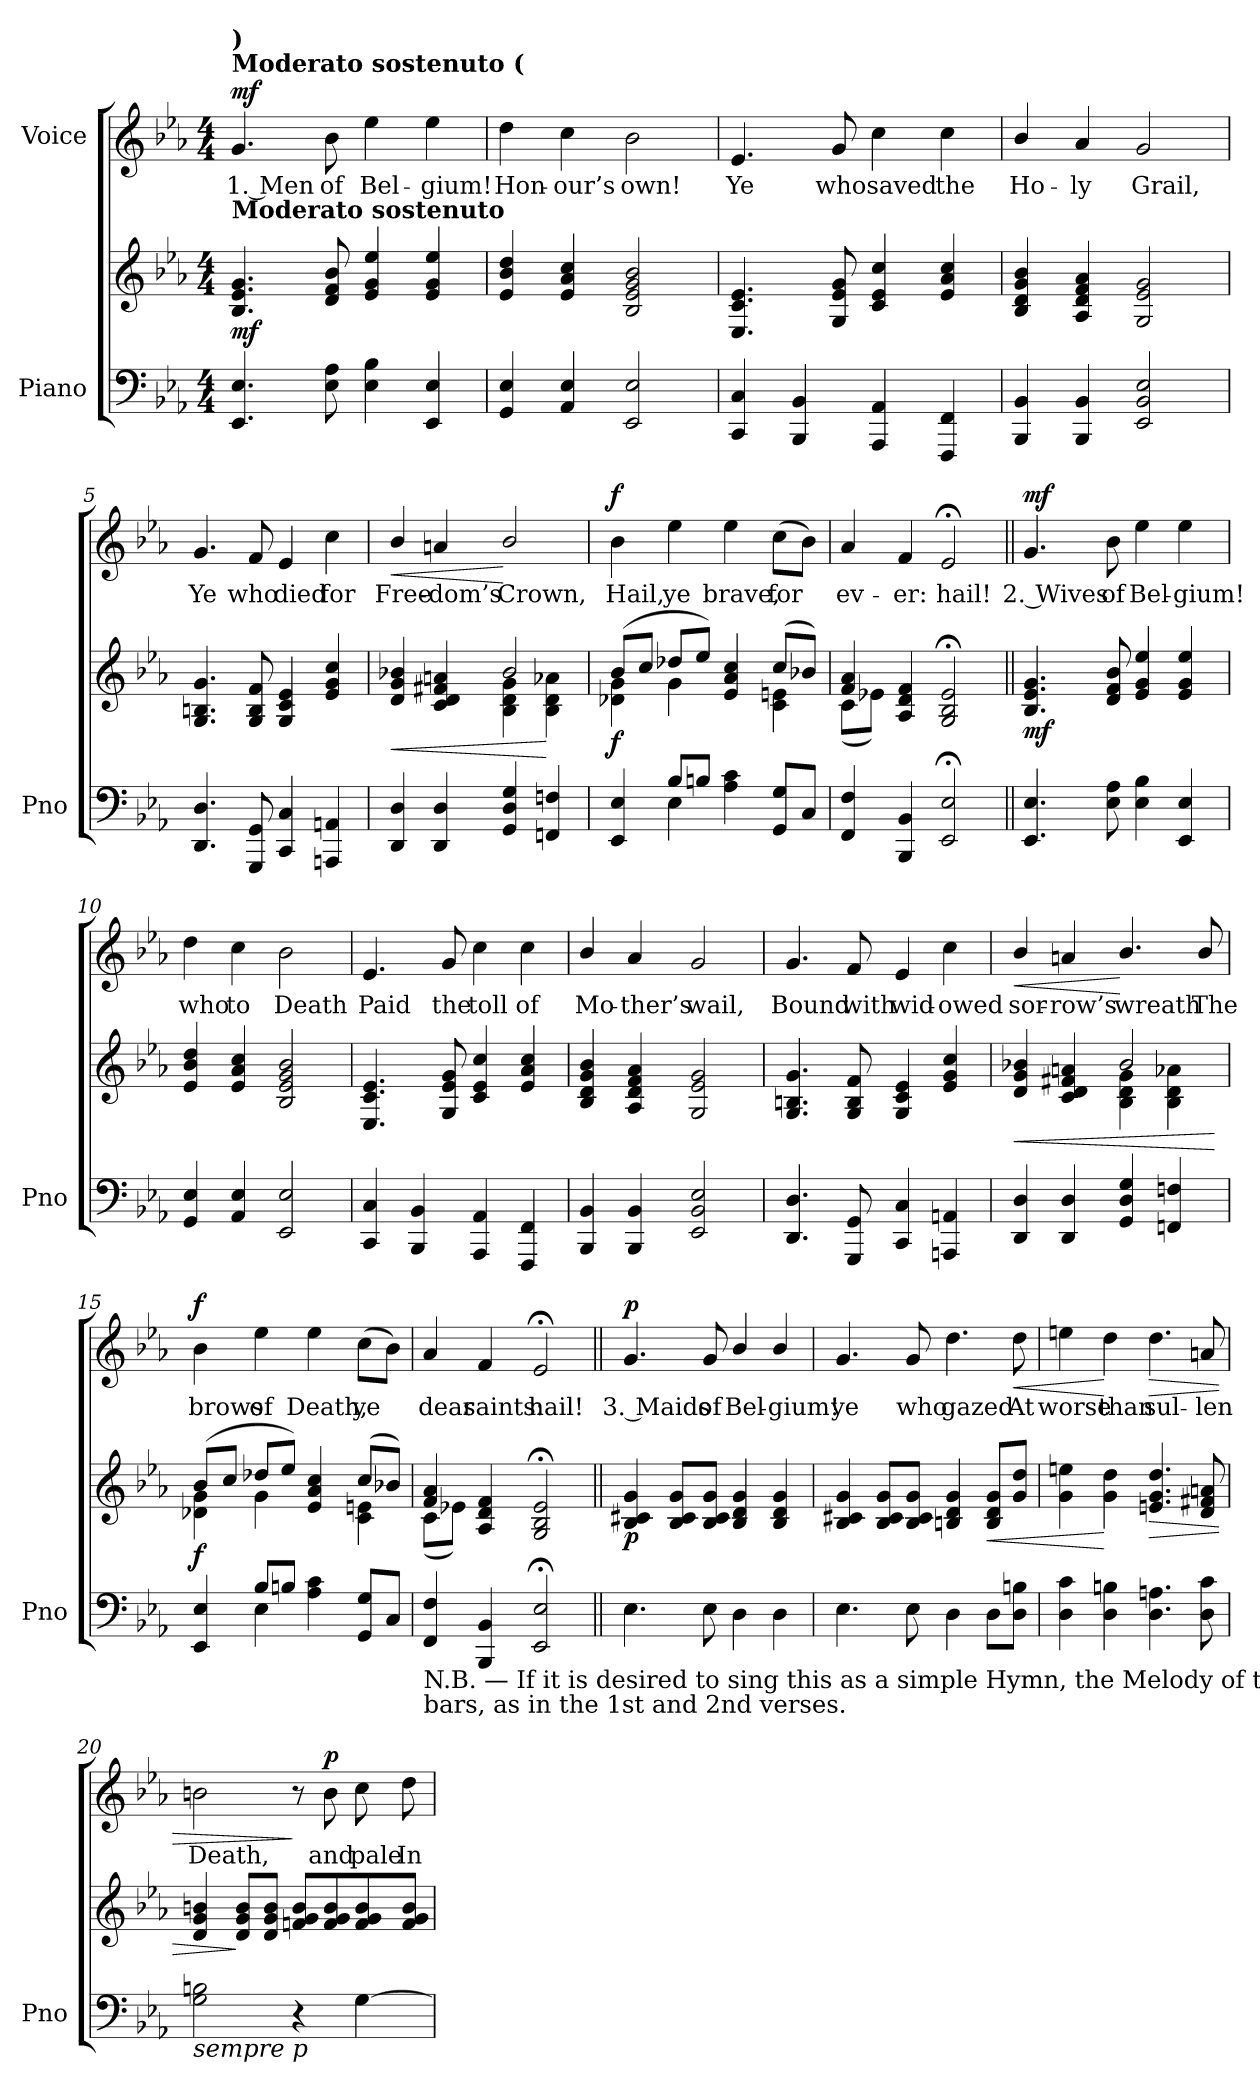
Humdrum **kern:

**kern	**kern	**dynam	**kern	**text	**dynam
*part2	*part2	*part2	*part1	*part1	*part1
*staff3	*staff2	*staff2/3	*staff1	*staff1	*staff1
*I"Piano	*	*	*I"Voice	*	*
*I'Pno	*	*	*	*	*
*clefF4	*clefG2	*	*clefG2	*	*
*k[b-e-a-]	*k[b-e-a-]	*	*k[b-e-a-]	*	*
*M4/4	*M4/4	*	*M4/4	*	*
*MM62	*MM62	*	*MM62	*	*
=1	=1	=1	=1	=1	=1
!	!	!	!LO:TX:a:B:t=Moderato sostenuto (	!	!
!	!	!	!LO:TX:a:B:t=)	!	!
!	!LO:TX:a:B:t=Moderato sostenuto	!	!	!	!
!	!	!LO:DY:b	!	!LO:LY:b	!LO:DY:a
4.EE-/ 4.E-/	4.B-/ 4.e-/ 4.g/	mf	4.g/	1. Men	mf
!	!	!	!	!LO:LY:b	!
8E-\ 8A-\	8d/ 8f/ 8b-/	.	8b-\	of	.
!	!	!	!	!LO:LY:b	!
4E-\ 4B-\	4e-/ 4g/ 4ee-/	.	4ee-\	Bel-	.
!	!	!	!	!LO:LY:b	!
4EE-/ 4E-/	4e-/ 4g/ 4ee-/	.	4ee-\	-gium!	.
=2	=2	=2	=2	=2	=2
!	!	!	!	!LO:LY:b	!
4GG/ 4E-/	4e-/ 4b-/ 4dd/	.	4dd\	Hon-	.
!	!	!	!	!LO:LY:b	!
4AA-/ 4E-/	4e-/ 4a-/ 4cc/	.	4cc\	-our’s	.
!	!	!	!	!LO:LY:b	!
2EE-/ 2E-/	2B-/ 2e-/ 2g/ 2b-/	.	2b-\	own!	.
=3	=3	=3	=3	=3	=3
!	!	!	!	!LO:LY:b	!
4CC/ 4C/	4.E-/ 4.c/ 4.e-/	.	4.e-/	Ye	.
4BBB-/ 4BB-/	.	.	.	.	.
!	!	!	!	!LO:LY:b	!
.	8G/ 8e-/ 8g/	.	8g/	who	.
!	!	!	!	!LO:LY:b	!
4AAA-/ 4AA-/	4c/ 4e-/ 4cc/	.	4cc\	saved	.
!	!	!	!	!LO:LY:b	!
4FFF/ 4FF/	4e-/ 4a-/ 4cc/	.	4cc\	the	.
=4	=4	=4	=4	=4	=4
!	!	!	!	!LO:LY:b	!
4BBB-/ 4BB-/	4B-/ 4d/ 4g/ 4b-/	.	4b-/	Ho-	.
!	!	!	!	!LO:LY:b	!
4BBB-/ 4BB-/	4A-/ 4d/ 4f/ 4a-/	.	4a-/	-ly	.
!	!	!	!	!LO:LY:b	!
2EE-/ 2BB-/ 2E-/	2G/ 2e-/ 2g/	.	2g/	Grail,	.
=5	=5	=5	=5	=5	=5
!	!	!	!	!LO:LY:b	!
4.DD/ 4.D/	4.G/ 4.Bn/ 4.g/	.	4.g/	Ye	.
!	!	!	!	!LO:LY:b	!
8GGG/ 8GG/	8G/ 8B/ 8f/	.	8f/	who	.
!	!	!	!	!LO:LY:b	!
4CC/ 4C/	4G/ 4c/ 4e-/	.	4e-/	died	.
!	!	!	!	!LO:LY:b	!
4AAAn/ 4AAn/	4e-/ 4g/ 4cc/	.	4cc\	for	.
!!LO:LB:g=z
=6	=6	=6	=6	=6	=6
!	!	!LO:HP:b	!	!LO:LY:b	!LO:HP:b
*	*^	*	*	*	*
4DD/ 4D/	4d/ 4g/ 4b-X/	2ryy	<	4b-/	Free-	<
!	!	!	!	!	!LO:LY:b	!
4DD/ 4D/	4c/ 4d/ 4f#X/ 4an/	.	.	4an/	-dom’s	.
!	!	!	!	!	!LO:LY:b	!
4GG/ 4D/ 4G/	2b-/	4B-\ 4d\ 4g\	.	2b-/	Crown,	[
4FFn/ 4Fn/	.	4B-\ 4d\ 4a-X\	[	.	.	.
=7	=7	=7	=7	=7	=7	=7
*^	*	*	*	*	*	*
!	!	!	!	!LO:DY:b	!	!LO:LY:b	!LO:DY:a
4EE-/ 4E-/	4ryy	(8b-/L	4d-X\ 4g\	f	4b-\	Hail,	f
.	.	8cc/J	.	.	.	.	.
!	!	!	!	!	!	!LO:LY:b	!
8B-/L	4E-\	8dd-X/L	4g\	.	4ee-\	ye	.
8Bn/J	.	8ee-/J)	.	.	.	.	.
!	!	!	!	!	!	!LO:LY:b	!
4A-\ 4c\	2ryy	4e-/ 4a-/ 4cc/	4ryy	.	4ee-\	brave,	.
!	!	!	!	!	!	!LO:LY:b	!
8GG/ 8G/L	.	(8cc/L	4c\ 4en\	.	(8cc\L	for	.
8C/J	.	8b-X/J)	.	.	8b-\J)	.	.
*v	*v	*	*	*	*	*	*
=8	=8	=8	=8	=8	=8	=8
!	!	!	!	!	!LO:LY:b	!
4FF/ 4F/	4f/ 4a-/	(8c\L	.	4a-/	ev-	.
.	.	8e-X\J)	.	.	.	.
!	!	!	!	!	!LO:LY:b	!
4BBB-/ 4BB-/	4A-/ 4d/ 4f/	2.ryy	.	4f/	-er:	.
!	!	!	!	!	!LO:LY:b	!
2EE-/; 2E-/;	2G/;< 2B-/;< 2e-/;<	.	.	2e-;</	hail!	.
*	*v	*v	*	*	*	*
=9||	=9||	=9||	=9||	=9||	=9||
!	!	!LO:DY:b	!	!LO:LY:b	!LO:DY:a
4.EE-/ 4.E-/	4.B-/ 4.e-/ 4.g/	mf	4.g/	2. Wives	mf
!	!	!	!	!LO:LY:b	!
8E-\ 8A-\	8d/ 8f/ 8b-/	.	8b-\	of	.
!	!	!	!	!LO:LY:b	!
4E-\ 4B-\	4e-/ 4g/ 4ee-/	.	4ee-\	Bel-	.
!	!	!	!	!LO:LY:b	!
4EE-/ 4E-/	4e-/ 4g/ 4ee-/	.	4ee-\	-gium!	.
=10	=10	=10	=10	=10	=10
!	!	!	!	!LO:LY:b	!
4GG/ 4E-/	4e-/ 4b-/ 4dd/	.	4dd\	who	.
!	!	!	!	!LO:LY:b	!
4AA-/ 4E-/	4e-/ 4a-/ 4cc/	.	4cc\	to	.
!	!	!	!	!LO:LY:b	!
2EE-/ 2E-/	2B-/ 2e-/ 2g/ 2b-/	.	2b-\	Death	.
!!LO:LB:g=z
=11	=11	=11	=11	=11	=11
!	!	!	!	!LO:LY:b	!
4CC/ 4C/	4.E-/ 4.c/ 4.e-/	.	4.e-/	Paid	.
4BBB-/ 4BB-/	.	.	.	.	.
!	!	!	!	!LO:LY:b	!
.	8G/ 8e-/ 8g/	.	8g/	the	.
!	!	!	!	!LO:LY:b	!
4AAA-/ 4AA-/	4c/ 4e-/ 4cc/	.	4cc\	toll	.
!	!	!	!	!LO:LY:b	!
4FFF/ 4FF/	4e-/ 4a-/ 4cc/	.	4cc\	of	.
=12	=12	=12	=12	=12	=12
!	!	!	!	!LO:LY:b	!
4BBB-/ 4BB-/	4B-/ 4d/ 4g/ 4b-/	.	4b-/	Mo-	.
!	!	!	!	!LO:LY:b	!
4BBB-/ 4BB-/	4A-/ 4d/ 4f/ 4a-/	.	4a-/	-ther’s	.
!	!	!	!	!LO:LY:b	!
2EE-/ 2BB-/ 2E-/	2G/ 2e-/ 2g/	.	2g/	wail,	.
=13	=13	=13	=13	=13	=13
!	!	!	!	!LO:LY:b	!
4.DD/ 4.D/	4.G/ 4.Bn/ 4.g/	.	4.g/	Bound	.
!	!	!	!	!LO:LY:b	!
8GGG/ 8GG/	8G/ 8B/ 8f/	.	8f/	with	.
!	!	!	!	!LO:LY:b	!
4CC/ 4C/	4G/ 4c/ 4e-/	.	4e-/	wid-	.
!	!	!	!	!LO:LY:b	!
4AAAn/ 4AAn/	4e-/ 4g/ 4cc/	.	4cc\	-owed	.
=14	=14	=14	=14	=14	=14
!	!	!LO:HP:b	!	!LO:LY:b	!LO:HP:b
*	*^	*	*	*	*
4DD/ 4D/	4d/ 4g/ 4b-X/	2ryy	<	4b-/	sor-	<
!	!	!	!	!	!LO:LY:b	!
4DD/ 4D/	4c/ 4d/ 4f#X/ 4an/	.	.	4an/	-row’s	.
!	!	!	!	!	!LO:LY:b	!
4GG/ 4D/ 4G/	2b-/	4B-\ 4d\ 4g\	.	4.b-/	wreath	[
4FFn/ 4Fn/	.	4B-\ 4d\ 4a-X\	.	.	.	.
!	!	!	!	!	!LO:LY:b	!
.	.	.	.	8b-/	The	.
*	*v	*v	*	*	*	*
.	.	[	.	.	.
=15	=15	=15	=15	=15	=15
*^	*^	*	*	*	*
!	!	!	!	!LO:DY:b	!	!LO:LY:b	!LO:DY:a
4EE-/ 4E-/	4ryy	(8b-/L	4d-X\ 4g\	f	4b-\	brows	f
.	.	8cc/J	.	.	.	.	.
!	!	!	!	!	!	!LO:LY:b	!
8B-/L	4E-\	8dd-X/L	4g\	.	4ee-\	of	.
8Bn/J	.	8ee-/J)	.	.	.	.	.
!	!	!	!	!	!	!LO:LY:b	!
4A-\ 4c\	2ryy	4e-/ 4a-/ 4cc/	4ryy	.	4ee-\	Death,	.
!	!	!	!	!	!	!LO:LY:b	!
8GG/ 8G/L	.	(8cc/L	4c\ 4en\	.	(8cc\L	ye	.
8C/J	.	8b-X/J)	.	.	8b-\J)	.	.
*v	*v	*	*	*	*	*	*
!!LO:LB:g=z
=16	=16	=16	=16	=16	=16	=16
!LO:TX:b:t=N.B. — If it is desired to sing this as a simple Hymn, the Melody of the 3rd verse should be omitted and the words sung to the opening eight	!	!	!	!	!	!
!LO:TX:b:t=bars,  as in the 1st and 2nd verses.	!	!	!	!	!	!
!	!	!	!	!	!LO:LY:b	!
4FF/ 4F/	4f/ 4a-/	(8c\L	.	4a-/	dear	.
.	.	8e-X\J)	.	.	.	.
!	!	!	!	!	!LO:LY:b	!
4BBB-/ 4BB-/	4A-/ 4d/ 4f/	2.ryy	.	4f/	saints:	.
!	!	!	!	!	!LO:LY:b	!
2EE-/; 2E-/;	2G/;< 2B-/;< 2e-/;<	.	.	2e-;</	hail!	.
*	*v	*v	*	*	*	*
=17||	=17||	=17||	=17||	=17||	=17||
!	!	!LO:DY:b	!	!LO:LY:b	!LO:DY:a
4.E-\	4B-/ 4c#X/ 4g/	p	4.g/	3. Maids	p
.	8B-/ 8c#/ 8g/L	.	.	.	.
!	!	!	!	!LO:LY:b	!
8E-\	8B-/ 8c#/ 8g/J	.	8g/	of	.
!	!	!	!	!LO:LY:b	!
4D\	4B-/ 4d/ 4g/	.	4b-/	Bel-	.
!	!	!	!	!LO:LY:b	!
4D\	4B-/ 4d/ 4g/	.	4b-/	-gium!	.
=18	=18	=18	=18	=18	=18
!	!	!	!	!LO:LY:b	!
4.E-\	4B-/ 4c#X/ 4g/	.	4.g/	ye	.
.	8B-/ 8c#/ 8g/L	.	.	.	.
!	!	!	!	!LO:LY:b	!
8E-\	8B-/ 8c#/ 8g/J	.	8g/	who	.
!	!	!	!	!LO:LY:b	!
4D\	4Bn/ 4d/ 4g/	.	4.dd\	gazed	.
!	!	!LO:HP:b	!	!	!
8D\L	8B/ 8d/ 8g/L	<	.	.	.
!	!	!	!	!LO:LY:b	!LO:HP:b
8D\ 8Bn\J	8g/ 8dd/J	.	8dd\	At	<
=19	=19	=19	=19	=19	=19
!	!	!	!	!LO:LY:b	!
4D\ 4c\	4g\ 4een\	.	4een\	worse	.
!	!	!	!	!LO:LY:b	!
4D\ 4Bn\	4g\ 4dd\	[	4dd\	than	[
!	!	!LO:HP:b	!	!LO:LY:b	!LO:HP:b
4.D\ 4.An\	4.en/ 4.g/ 4.dd/	>	4.dd\	sul-	>
!	!	!	!	!LO:LY:b	!
8D\ 8c\	8d/ 8f#X/ 8an/	.	8an/	-len	.
=20	=20	=20	=20	=20	=20
!LO:TX:b:i:t=sempre p	!	!	!	!	!
!	!	!	!	!LO:LY:b	!
2G\ 2Bn\	4d/ 4g/ 4bn/	.	2bn\	Death,	.
.	8d/ 8g/ 8b/L	]	.	.	.
.	8d/ 8g/ 8b/J	.	.	.	.
4r	8fn/ 8g/ 8b/L	.	8r	.	]
!	!	!	!	!LO:LY:b	!LO:DY:a
.	8f/ 8g/ 8b/	.	8b\	and	p
!	!	!	!	!LO:LY:b	!
[4G\	8f/ 8g/ 8b/	.	8cc\	pale	.
!	!	!	!	!LO:LY:b	!
.	8f/ 8g/ 8b/J	.	8dd\	In	.
=	=	=	=	=	=
*-	*-	*-	*-	*-	*-
